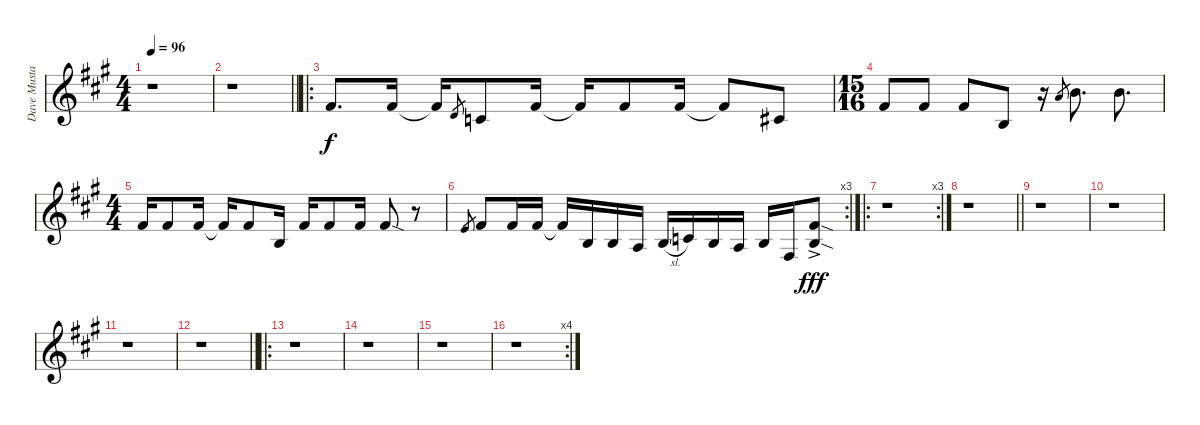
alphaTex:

\track ("Dave Mustaine (Vocals)" "Dave Musta") {instrument pad7halo}
\staff {score}
\tuning (E4 B3 G3 D3 A2 E2) {hide}
\ts (4 4)
\tempo 96
\clef g2
\ks f#minor
r.1{dy f} |
\barLineRight lightlight
r.1 |
\ro
2.1.8{d} 2.1.16 2.1{t}.16 3.2.8{gr} 1.2.8 2.1.16 2.1{t}.16 2.1.8 2.1.16 2.1{t}.8 2.2.8 |
\ts (15 16)
2.1.8 2.1.8 2.1.8 0.2.8 r.16 5.1.8{gr} 7.1.8{d} 7.1.8{d} |
\ts (4 4)
2.1.16 2.1.8 2.1.16 2.1{t}.16 2.1.8 0.2.16 2.1.16 2.1.8 2.1.16 2.1{sod}.8 r.8 |
\rc 3
0.1.8{gr} 2.1.8 2.1.16 2.1.16 2.1{t}.16 0.2.16 0.2.16 2.3.16 0.2{sl}.16 1.2.16 0.2.16 2.3.16 0.2.16 4.4.16 (2.1{sod ac} 0.2{sod ac}).8{dy fff} |
\ro
\rc 3
r.1 |
\barLineRight lightlight
r.1 |
r.1 |
r.1 |
r.1 |
\barLineRight lightlight
r.1 |
\ro
r.1 |
r.1 |
r.1 |
\rc 4
r.1
